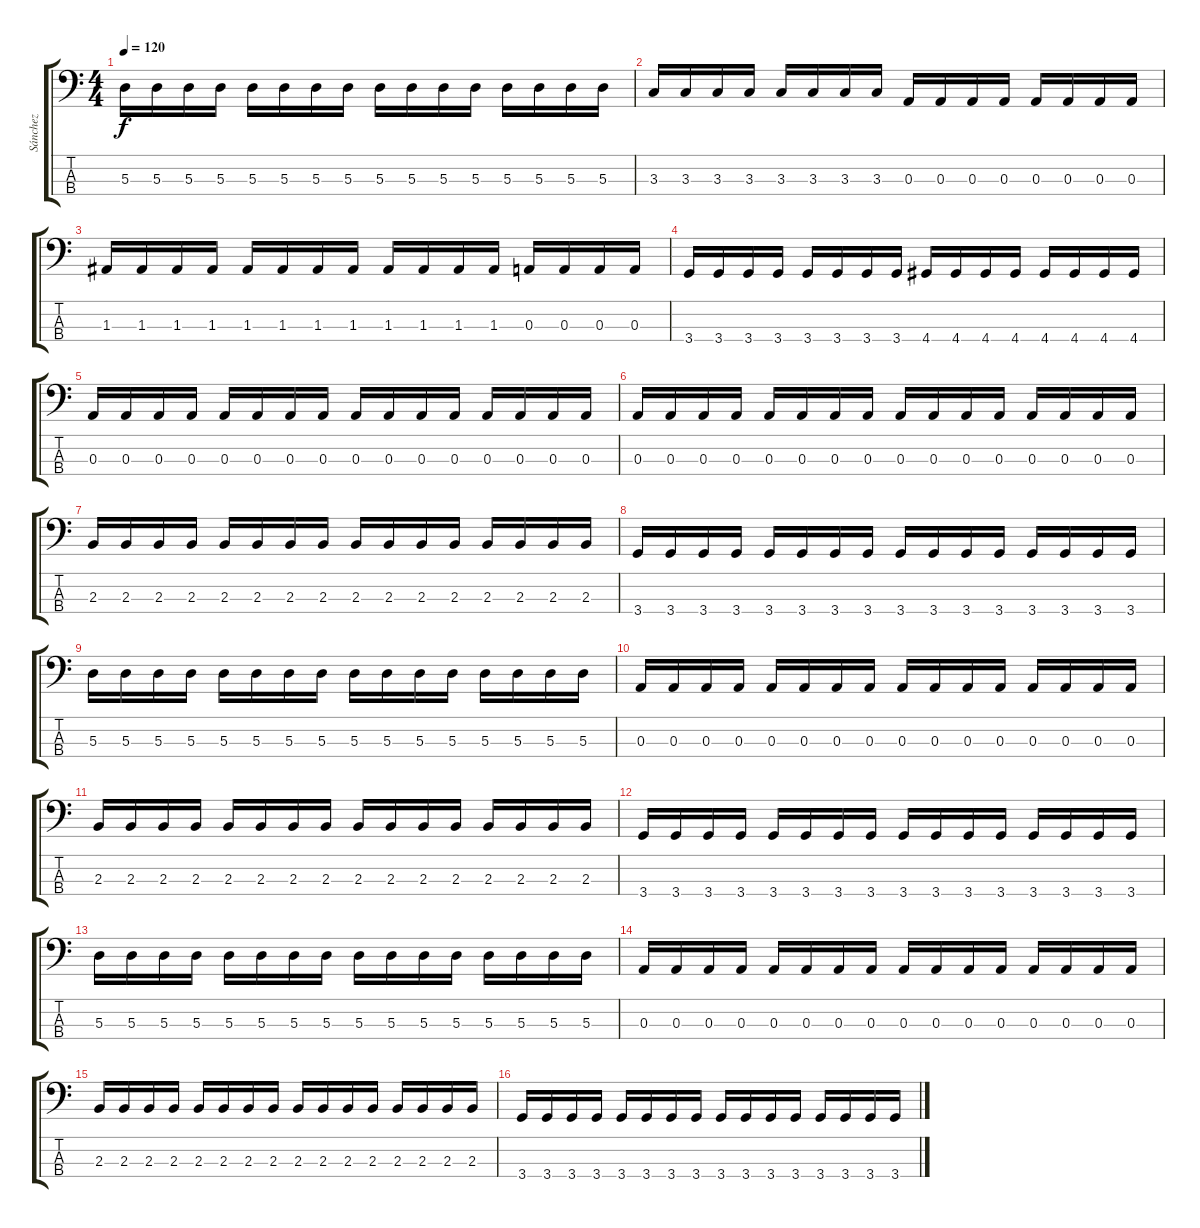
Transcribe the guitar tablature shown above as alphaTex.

\track ("Sánchez" "Sánchez") {instrument electricbassfinger}
\staff {score tabs}
\tuning (G2 D2 A1 E1) {hide}
\ts (4 4)
\tempo 120
\clef f4
\ks c
5.3.16{dy f} 5.3.16 5.3.16 5.3.16 5.3.16 5.3.16 5.3.16 5.3.16 5.3.16 5.3.16 5.3.16 5.3.16 5.3.16 5.3.16 5.3.16 5.3.16 |
3.3.16 3.3.16 3.3.16 3.3.16 3.3.16 3.3.16 3.3.16 3.3.16 0.3.16 0.3.16 0.3.16 0.3.16 0.3.16 0.3.16 0.3.16 0.3.16 |
1.3.16 1.3.16 1.3.16 1.3.16 1.3.16 1.3.16 1.3.16 1.3.16 1.3.16 1.3.16 1.3.16 1.3.16 0.3.16 0.3.16 0.3.16 0.3.16 |
3.4.16 3.4.16 3.4.16 3.4.16 3.4.16 3.4.16 3.4.16 3.4.16 4.4.16 4.4.16 4.4.16 4.4.16 4.4.16 4.4.16 4.4.16 4.4.16 |
0.3.16 0.3.16 0.3.16 0.3.16 0.3.16 0.3.16 0.3.16 0.3.16 0.3.16 0.3.16 0.3.16 0.3.16 0.3.16 0.3.16 0.3.16 0.3.16 |
0.3.16 0.3.16 0.3.16 0.3.16 0.3.16 0.3.16 0.3.16 0.3.16 0.3.16 0.3.16 0.3.16 0.3.16 0.3.16 0.3.16 0.3.16 0.3.16 |
2.3.16 2.3.16 2.3.16 2.3.16 2.3.16 2.3.16 2.3.16 2.3.16 2.3.16 2.3.16 2.3.16 2.3.16 2.3.16 2.3.16 2.3.16 2.3.16 |
3.4.16 3.4.16 3.4.16 3.4.16 3.4.16 3.4.16 3.4.16 3.4.16 3.4.16 3.4.16 3.4.16 3.4.16 3.4.16 3.4.16 3.4.16 3.4.16 |
5.3.16 5.3.16 5.3.16 5.3.16 5.3.16 5.3.16 5.3.16 5.3.16 5.3.16 5.3.16 5.3.16 5.3.16 5.3.16 5.3.16 5.3.16 5.3.16 |
0.3.16 0.3.16 0.3.16 0.3.16 0.3.16 0.3.16 0.3.16 0.3.16 0.3.16 0.3.16 0.3.16 0.3.16 0.3.16 0.3.16 0.3.16 0.3.16 |
2.3.16 2.3.16 2.3.16 2.3.16 2.3.16 2.3.16 2.3.16 2.3.16 2.3.16 2.3.16 2.3.16 2.3.16 2.3.16 2.3.16 2.3.16 2.3.16 |
3.4.16 3.4.16 3.4.16 3.4.16 3.4.16 3.4.16 3.4.16 3.4.16 3.4.16 3.4.16 3.4.16 3.4.16 3.4.16 3.4.16 3.4.16 3.4.16 |
5.3.16 5.3.16 5.3.16 5.3.16 5.3.16 5.3.16 5.3.16 5.3.16 5.3.16 5.3.16 5.3.16 5.3.16 5.3.16 5.3.16 5.3.16 5.3.16 |
0.3.16 0.3.16 0.3.16 0.3.16 0.3.16 0.3.16 0.3.16 0.3.16 0.3.16 0.3.16 0.3.16 0.3.16 0.3.16 0.3.16 0.3.16 0.3.16 |
2.3.16 2.3.16 2.3.16 2.3.16 2.3.16 2.3.16 2.3.16 2.3.16 2.3.16 2.3.16 2.3.16 2.3.16 2.3.16 2.3.16 2.3.16 2.3.16 |
3.4.16 3.4.16 3.4.16 3.4.16 3.4.16 3.4.16 3.4.16 3.4.16 3.4.16 3.4.16 3.4.16 3.4.16 3.4.16 3.4.16 3.4.16 3.4.16
